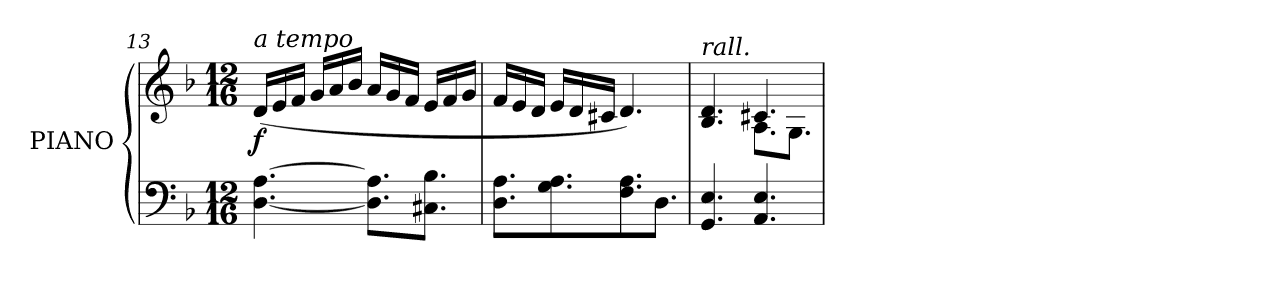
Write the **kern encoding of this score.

**kern	**kern	**dynam
*part1	*part1	*part1
*staff2	*staff1	*staff1/2
*I"PIANO	*	*
*I'Pno.	*	*
!!LO:LB:g=z
*clefF4	*clefG2	*
*k[b-]	*k[b-]	*
*M12/16	*M12/16	*
=13	=13	=13
!	!LO:TX:a:i:t=a tempo	!
!	!	!LO:DY:b
[4.D\ [4.A\	(<16d/LL	f
.	16e/	.
.	16f/JJ	.
.	16g/LL	.
.	16a/	.
.	16b-/JJ	.
8.D\] 8.A\]L	16a/LL	.
.	16g/	.
.	16f/JJ	.
8.C#X\ 8.B-\J	16e/LL	.
.	16f/	.
.	16g/JJ	.
=14	=14	=14
8.D\ 8.A\L	16f/LL	.
.	16e/	.
.	16d/JJ	.
8.G\ 8.A\	16e/LL	.
.	16d/	.
.	16c#X/JJ	.
8.F\ 8.A\	4.d/)	.
8.D\J	.	.
=15	=15	=15
*	*^	*
!	!LO:TX:a:i:t=rall.	!	!
4.GG/ 4.E/	4.B-/ 4.d/	4.ryy	.
4.AA/ 4.E/	4.c#X/	8.A\L	.
.	.	8.G\J	.
*	*v	*v	*
=	=	=
*-	*-	*-
